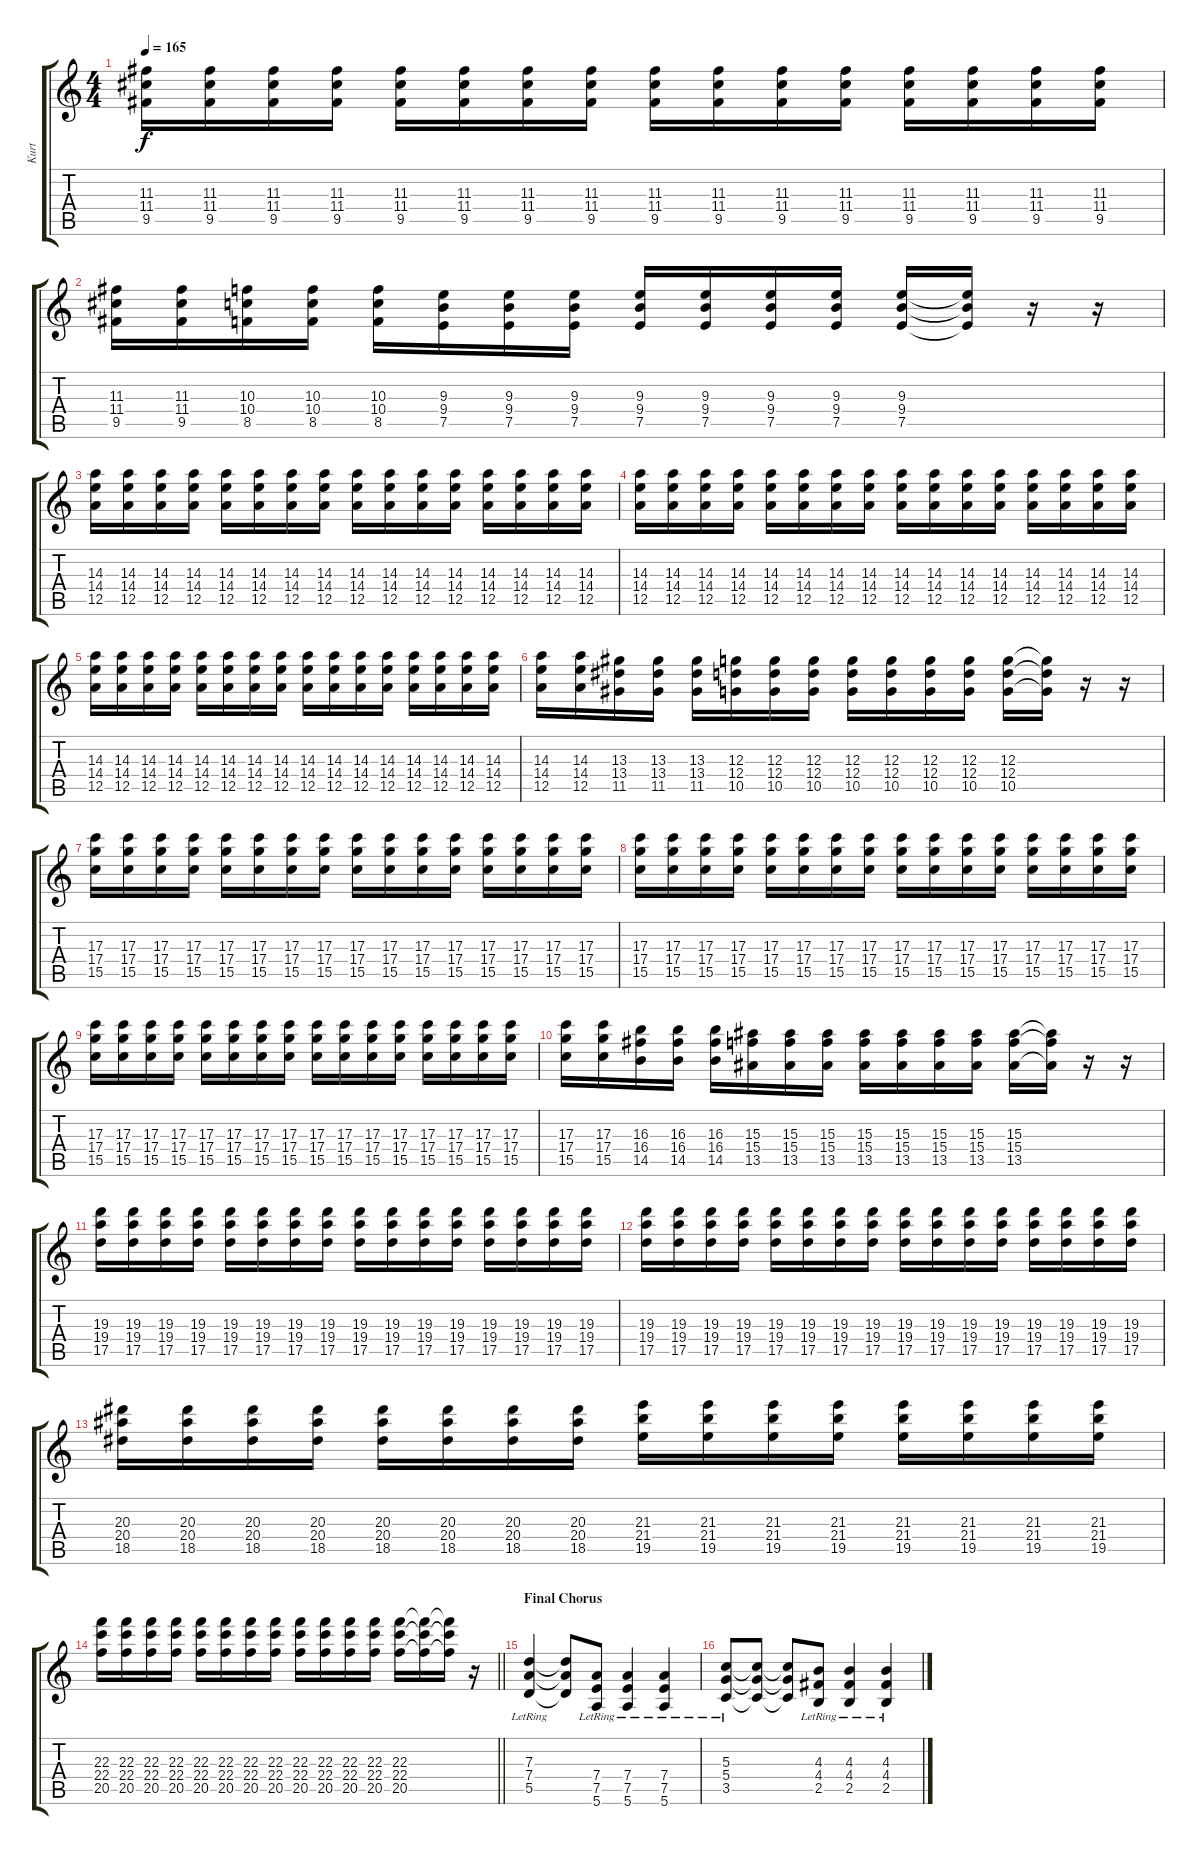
\track ("Kurt" "Kurt") {instrument distortionguitar}
\staff {score tabs}
\tuning (E4 B3 G3 D3 A2 E2) {hide}
\ts (4 4)
\tempo 165
\clef g2
\ks c
(11.3 11.4 9.5).16{dy f} (11.3 11.4 9.5).16 (11.3 11.4 9.5).16 (11.3 11.4 9.5).16 (11.3 11.4 9.5).16 (11.3 11.4 9.5).16 (11.3 11.4 9.5).16 (11.3 11.4 9.5).16 (11.3 11.4 9.5).16 (11.3 11.4 9.5).16 (11.3 11.4 9.5).16 (11.3 11.4 9.5).16 (11.3 11.4 9.5).16 (11.3 11.4 9.5).16 (11.3 11.4 9.5).16 (11.3 11.4 9.5).16 |
(11.3 11.4 9.5).16{balance 0} (11.3 11.4 9.5).16 (10.3 10.4 8.5).16 (10.3 10.4 8.5).16 (10.3 10.4 8.5).16 (9.3 9.4 7.5).16 (9.3 9.4 7.5).16 (9.3 9.4 7.5).16 (9.3 9.4 7.5).16 (9.3 9.4 7.5).16 (9.3 9.4 7.5).16 (9.3 9.4 7.5).16 (9.3 9.4 7.5).16 (9.3{t} 9.4{t} 7.5{t}).16 r.16 r.16 |
(14.3 14.4 12.5).16{balance 16} (14.3 14.4 12.5).16 (14.3 14.4 12.5).16 (14.3 14.4 12.5).16 (14.3 14.4 12.5).16 (14.3 14.4 12.5).16 (14.3 14.4 12.5).16 (14.3 14.4 12.5).16 (14.3 14.4 12.5).16 (14.3 14.4 12.5).16 (14.3 14.4 12.5).16 (14.3 14.4 12.5).16 (14.3 14.4 12.5).16 (14.3 14.4 12.5).16 (14.3 14.4 12.5).16 (14.3 14.4 12.5).16 |
(14.3 14.4 12.5).16 (14.3 14.4 12.5).16 (14.3 14.4 12.5).16 (14.3 14.4 12.5).16 (14.3 14.4 12.5).16 (14.3 14.4 12.5).16 (14.3 14.4 12.5).16 (14.3 14.4 12.5).16 (14.3 14.4 12.5).16 (14.3 14.4 12.5).16 (14.3 14.4 12.5).16 (14.3 14.4 12.5).16 (14.3 14.4 12.5).16 (14.3 14.4 12.5).16 (14.3 14.4 12.5).16 (14.3 14.4 12.5).16 |
(14.3 14.4 12.5).16 (14.3 14.4 12.5).16 (14.3 14.4 12.5).16 (14.3 14.4 12.5).16 (14.3 14.4 12.5).16 (14.3 14.4 12.5).16 (14.3 14.4 12.5).16 (14.3 14.4 12.5).16 (14.3 14.4 12.5).16 (14.3 14.4 12.5).16 (14.3 14.4 12.5).16 (14.3 14.4 12.5).16 (14.3 14.4 12.5).16 (14.3 14.4 12.5).16 (14.3 14.4 12.5).16 (14.3 14.4 12.5).16 |
(14.3 14.4 12.5).16{balance 0} (14.3 14.4 12.5).16 (13.3 13.4 11.5).16 (13.3 13.4 11.5).16 (13.3 13.4 11.5).16 (12.3 12.4 10.5).16 (12.3 12.4 10.5).16 (12.3 12.4 10.5).16 (12.3 12.4 10.5).16 (12.3 12.4 10.5).16 (12.3 12.4 10.5).16 (12.3 12.4 10.5).16 (12.3 12.4 10.5).16 (12.3{t} 12.4{t} 10.5{t}).16 r.16 r.16 |
(17.3 17.4 15.5).16{balance 16} (17.3 17.4 15.5).16 (17.3 17.4 15.5).16 (17.3 17.4 15.5).16 (17.3 17.4 15.5).16 (17.3 17.4 15.5).16 (17.3 17.4 15.5).16 (17.3 17.4 15.5).16 (17.3 17.4 15.5).16 (17.3 17.4 15.5).16 (17.3 17.4 15.5).16 (17.3 17.4 15.5).16 (17.3 17.4 15.5).16 (17.3 17.4 15.5).16 (17.3 17.4 15.5).16 (17.3 17.4 15.5).16 |
(17.3 17.4 15.5).16 (17.3 17.4 15.5).16 (17.3 17.4 15.5).16 (17.3 17.4 15.5).16 (17.3 17.4 15.5).16 (17.3 17.4 15.5).16 (17.3 17.4 15.5).16 (17.3 17.4 15.5).16 (17.3 17.4 15.5).16 (17.3 17.4 15.5).16 (17.3 17.4 15.5).16 (17.3 17.4 15.5).16 (17.3 17.4 15.5).16 (17.3 17.4 15.5).16 (17.3 17.4 15.5).16 (17.3 17.4 15.5).16 |
(17.3 17.4 15.5).16 (17.3 17.4 15.5).16 (17.3 17.4 15.5).16 (17.3 17.4 15.5).16 (17.3 17.4 15.5).16 (17.3 17.4 15.5).16 (17.3 17.4 15.5).16 (17.3 17.4 15.5).16 (17.3 17.4 15.5).16 (17.3 17.4 15.5).16 (17.3 17.4 15.5).16 (17.3 17.4 15.5).16 (17.3 17.4 15.5).16 (17.3 17.4 15.5).16 (17.3 17.4 15.5).16 (17.3 17.4 15.5).16 |
(17.3 17.4 15.5).16{balance 0} (17.3 17.4 15.5).16 (16.3 16.4 14.5).16 (16.3 16.4 14.5).16 (16.3 16.4 14.5).16 (15.3 15.4 13.5).16 (15.3 15.4 13.5).16 (15.3 15.4 13.5).16 (15.3 15.4 13.5).16 (15.3 15.4 13.5).16 (15.3 15.4 13.5).16 (15.3 15.4 13.5).16 (15.3 15.4 13.5).16 (15.3{t} 15.4{t} 13.5{t}).16 r.16 r.16 |
(19.3 19.4 17.5).16{balance 16} (19.3 19.4 17.5).16 (19.3 19.4 17.5).16 (19.3 19.4 17.5).16 (19.3 19.4 17.5).16 (19.3 19.4 17.5).16 (19.3 19.4 17.5).16 (19.3 19.4 17.5).16 (19.3 19.4 17.5).16 (19.3 19.4 17.5).16 (19.3 19.4 17.5).16 (19.3 19.4 17.5).16 (19.3 19.4 17.5).16 (19.3 19.4 17.5).16 (19.3 19.4 17.5).16 (19.3 19.4 17.5).16 |
(19.3 19.4 17.5).16 (19.3 19.4 17.5).16 (19.3 19.4 17.5).16 (19.3 19.4 17.5).16 (19.3 19.4 17.5).16 (19.3 19.4 17.5).16 (19.3 19.4 17.5).16 (19.3 19.4 17.5).16 (19.3 19.4 17.5).16 (19.3 19.4 17.5).16 (19.3 19.4 17.5).16 (19.3 19.4 17.5).16 (19.3 19.4 17.5).16 (19.3 19.4 17.5).16 (19.3 19.4 17.5).16 (19.3 19.4 17.5).16 |
(20.3 20.4 18.5).16 (20.3 20.4 18.5).16 (20.3 20.4 18.5).16 (20.3 20.4 18.5).16 (20.3 20.4 18.5).16 (20.3 20.4 18.5).16 (20.3 20.4 18.5).16 (20.3 20.4 18.5).16 (21.3 21.4 19.5).16 (21.3 21.4 19.5).16 (21.3 21.4 19.5).16 (21.3 21.4 19.5).16 (21.3 21.4 19.5).16 (21.3 21.4 19.5).16 (21.3 21.4 19.5).16 (21.3 21.4 19.5).16 |
\barLineRight lightlight
(22.3 22.4 20.5).16 (22.3 22.4 20.5).16 (22.3 22.4 20.5).16 (22.3 22.4 20.5).16 (22.3 22.4 20.5).16 (22.3 22.4 20.5).16 (22.3 22.4 20.5).16 (22.3 22.4 20.5).16 (22.3 22.4 20.5).16{balance 0} (22.3 22.4 20.5).16 (22.3 22.4 20.5).16 (22.3 22.4 20.5).16 (22.3 22.4 20.5).16 (22.3{t} 22.4{t} 20.5{t}).16 (22.3{t} 22.4{t} 20.5{t}).16 r.16 |
\section ("" "Final Chorus")
(7.3 7.4{lr} 5.5{lr}).4{balance 16} (7.3{t} 7.4{t} 5.5{t}).8 (7.4{lr} 7.5{lr} 5.6{lr}).8 (7.4{lr} 7.5{lr} 5.6{lr}).4 (7.4{lr} 7.5{lr} 5.6).4 |
(5.3{lr} 5.4{lr} 3.5{lr}).8 (5.3{t} 5.4{t} 3.5{t}).8 (5.3{t} 5.4{t} 3.5{t}).8 (4.3{lr} 4.4{lr} 2.5{lr}).8 (4.3{lr} 4.4{lr} 2.5{lr}).4 (4.3{lr} 4.4{lr} 2.5{lr}).4
